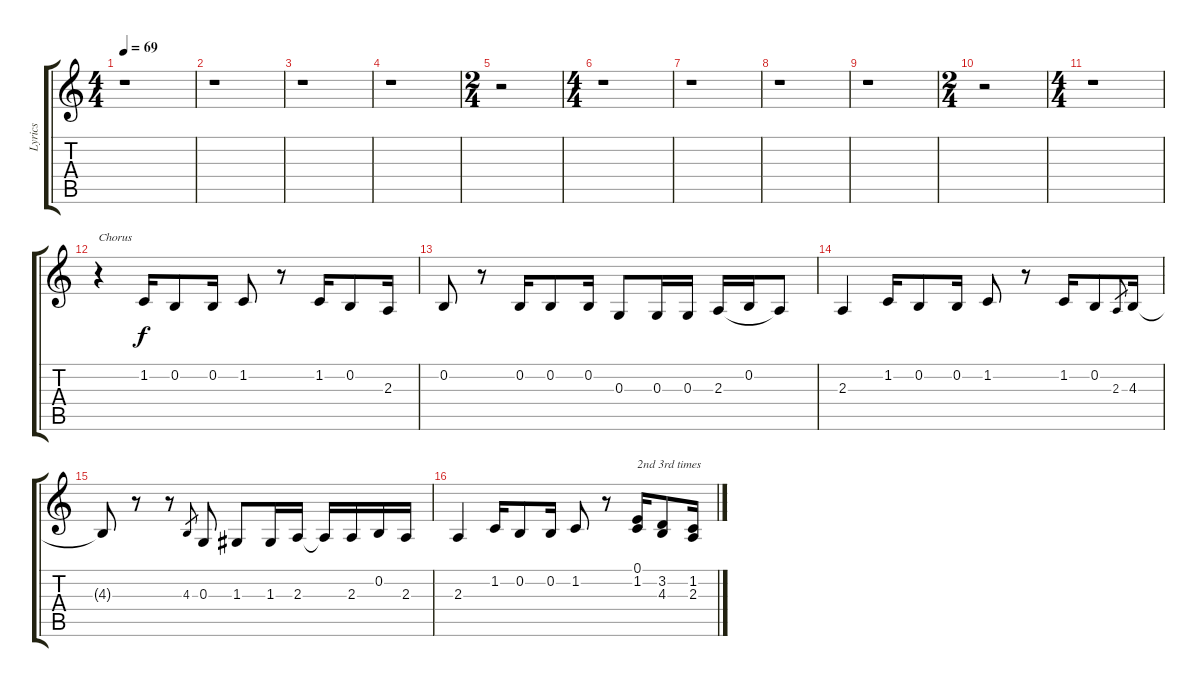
\track ("Lyrics" "Lyrics") {instrument lead6voice}
\staff {score tabs}
\tuning (E4 B3 G3 D3 A2 E2) {hide}
\ts (4 4)
\tempo 69
\clef g2
\ks c
r.1{dy f} |
r.1 |
r.1 |
r.1 |
\ts (2 4)
r.2 |
\ts (4 4)
r.1 |
r.1 |
r.1 |
r.1 |
\ts (2 4)
r.2 |
\ts (4 4)
r.1 |
r.4{txt "Chorus"} 1.2.16 0.2.8 0.2.16 1.2.8 r.8 1.2.16 0.2.8 2.3.16 |
0.2.8 r.8 0.2.16 0.2.8 0.2.16 0.3.8 0.3.16 0.3.16 2.3.16 0.2.16 2.3{t}.8 |
2.3.4 1.2.16 0.2.8 0.2.16 1.2.8 r.8 1.2.16 0.2.8 2.3.8{gr} 4.3.16 |
4.3{t}.8 r.8 r.8 4.3.8{gr} 0.3.8 1.3.8 1.3.16 2.3.16 2.3{t}.16 2.3.16 0.2.16 2.3.16 |
2.3.4 1.2.16 0.2.8 0.2.16 1.2.8 r.8 (0.1 1.2).16{txt "2nd 3rd times"} (3.2 4.3).8 (1.2 2.3).16
